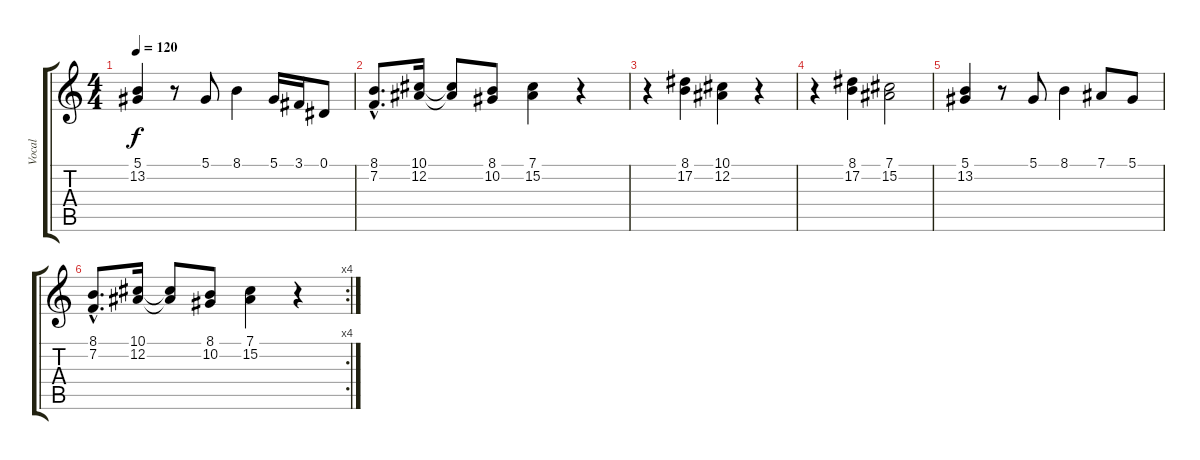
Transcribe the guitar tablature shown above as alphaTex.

\track ("Vocal" "Vocal") {instrument lead6voice}
\staff {score tabs}
\tuning (Eb4 Bb3 Gb3 Db3 Ab2 Eb2) {hide}
\ts (4 4)
\tempo 120
\clef g2
\ks c
(5.1 13.2).4{dy f} r.8 5.1.8 8.1.4 5.1.16 3.1.16 0.1.8 |
(8.1{hac} 7.2{hac}).8{d} (10.1 12.2).16 (10.1{t} 12.2{t}).8 (8.1 10.2).8 (7.1 15.2).4 r.4 |
r.4 (8.1 17.2).4 (10.1 12.2).4 r.4 |
r.4 (8.1 17.2).4 (7.1 15.2).2 |
(5.1 13.2).4 r.8 5.1.8 8.1.4 7.1.8 5.1.8 |
\rc 4
(8.1{hac} 7.2{hac}).8{d} (10.1 12.2).16 (10.1{t} 12.2{t}).8 (8.1 10.2).8 (7.1 15.2).4 r.4
